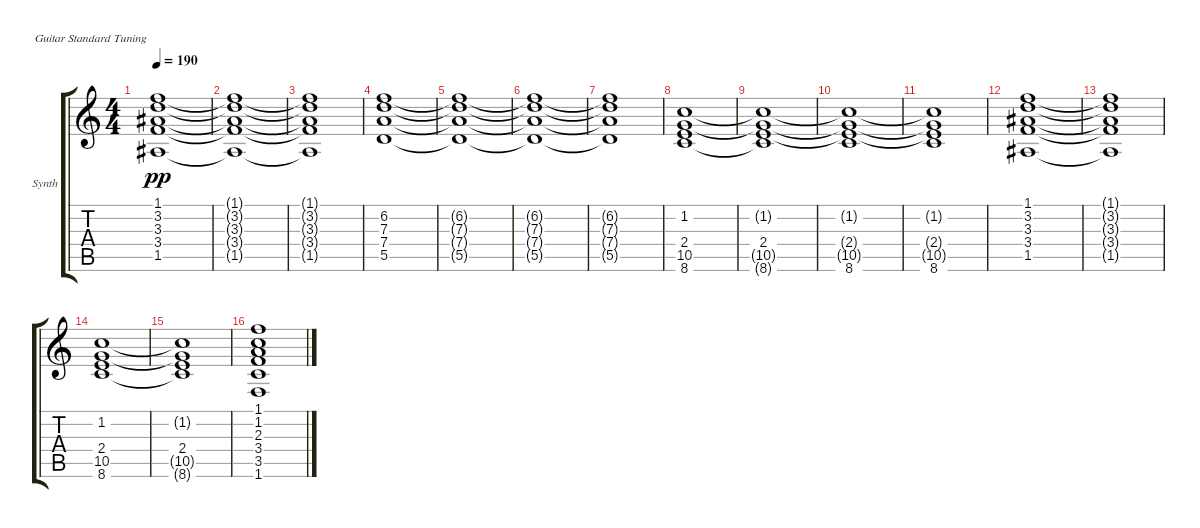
\defaultSystemsLayout 4
\bracketExtendMode groupsimilarinstruments
\firstSystemTrackNameOrientation horizontal
\otherSystemsTrackNameOrientation horizontal
\track ("Synth" "Synth") {instrument acousticguitarsteel}
\staff {score tabs}
\tuning (E4 B3 G3 D3 A2 E2)
\ts (4 4)
\tempo 190
\clef g2
\ks c
(1.1{t} 3.2{t} 3.3{t} 3.4{t} 1.5{t}).1{dy pp} |
(1.1{t} 3.2{t} 3.3{t} 3.4{t} 1.5{t}).1 |
(1.1{t} 3.2{t} 3.3{t} 3.4{t} 1.5{t}).1 |
(7.3 5.5 7.4 6.2).1 |
(7.3{t} 7.4{t} 5.5{t} 6.2{t}).1 |
(7.3{t} 7.4{t} 5.5{t} 6.2{t}).1 |
(7.3{t} 7.4{t} 5.5{t} 6.2{t}).1 |
(8.6 10.5 2.4 1.2).1 |
(8.6{t} 2.4 10.5{t} 1.2{t}).1 |
(2.4{t} 10.5{t} 8.6 1.2{t}).1 |
(8.6 2.4{t} 10.5{t} 1.2{t}).1 |
(1.1 3.2 3.3 3.4 1.5).1 |
(1.1{t} 3.2{t} 3.3{t} 3.4{t} 1.5{t}).1 |
(8.6 10.5 2.4 1.2).1 |
(8.6{t} 2.4 10.5{t} 1.2{t}).1 |
(1.1 1.2 2.3 3.4 3.5 1.6).1
